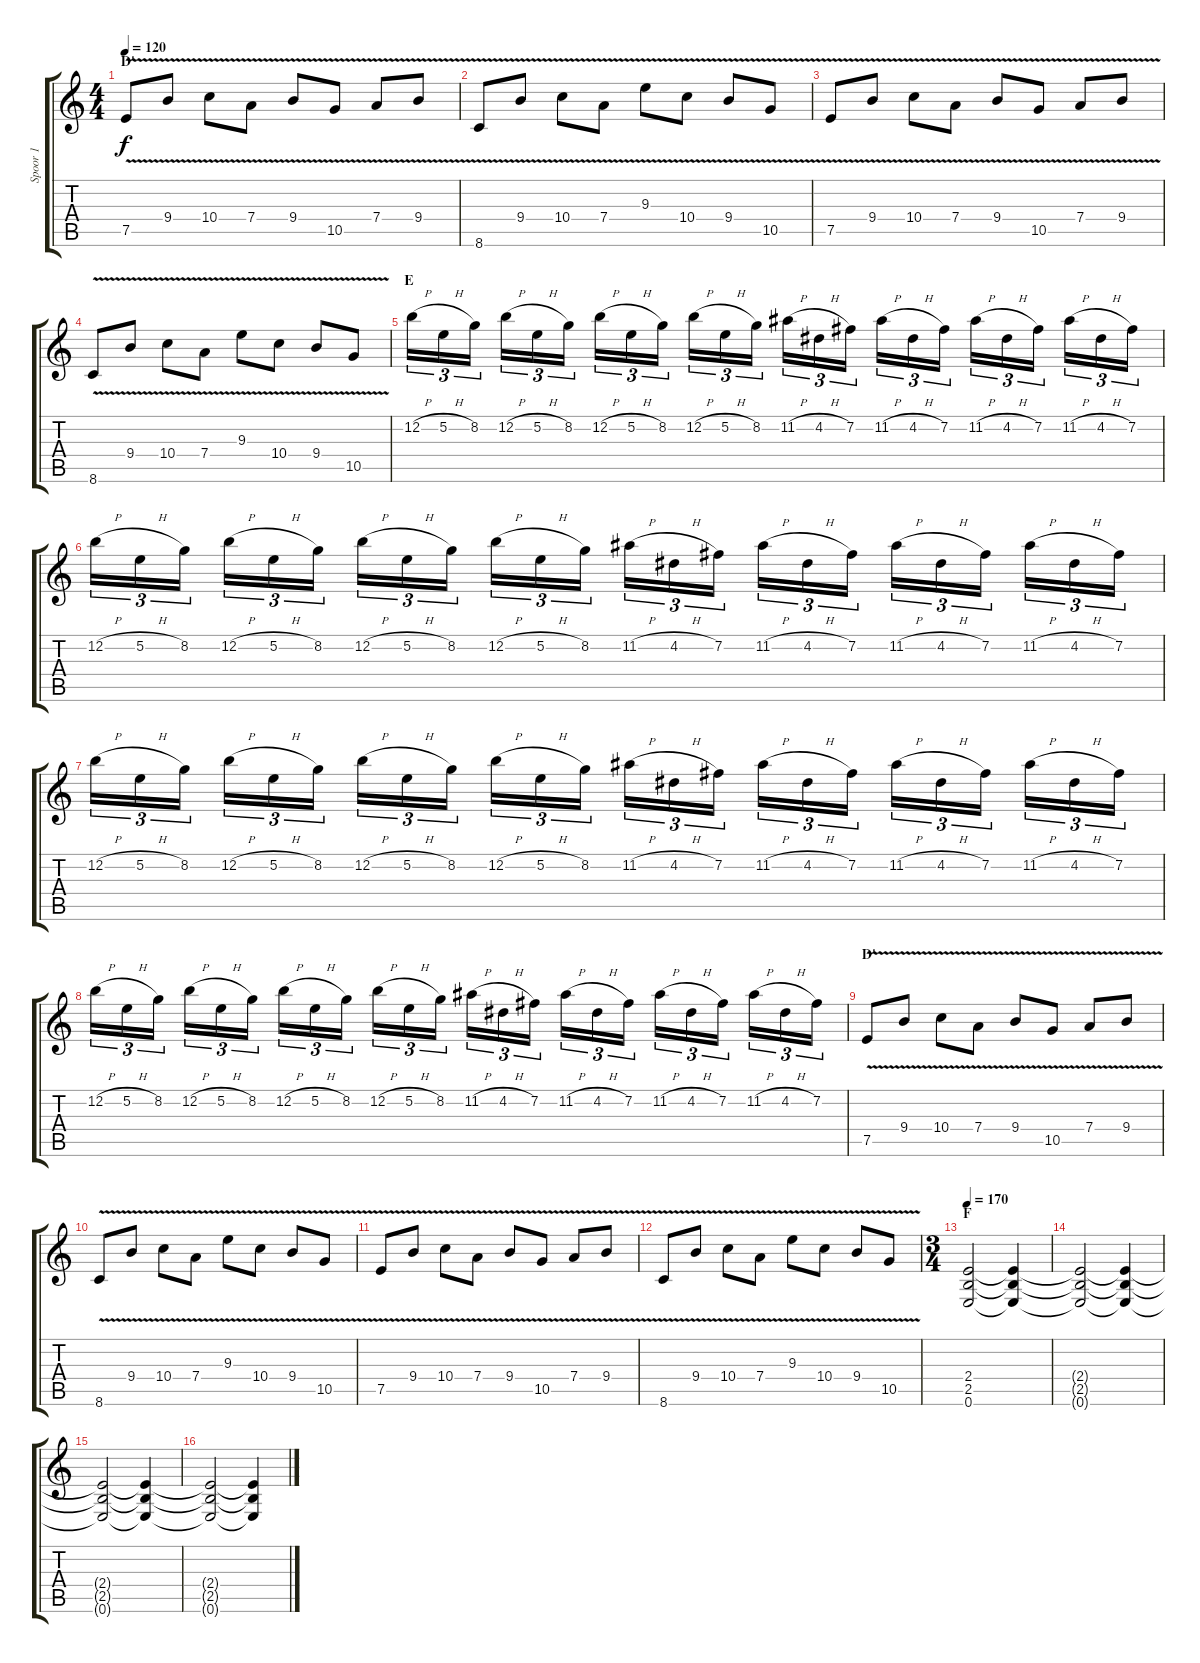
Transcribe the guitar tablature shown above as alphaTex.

\track ("Spoor 1" "Spoor 1") {instrument overdrivenguitar}
\staff {score tabs}
\tuning (E4 B3 G3 D3 A2 E2) {hide}
\ts (4 4)
\section ("" "D'")
\tempo 120
\clef g2
\ks c
7.5{v}.8{dy f} 9.4{v}.8 10.4{v}.8 7.4{v}.8 9.4{v}.8 10.5{v}.8 7.4{v}.8 9.4{v}.8 |
8.6{v}.8 9.4{v}.8 10.4{v}.8 7.4{v}.8 9.3{v}.8 10.4{v}.8 9.4{v}.8 10.5{v}.8 |
7.5{v}.8 9.4{v}.8 10.4{v}.8 7.4{v}.8 9.4{v}.8 10.5{v}.8 7.4{v}.8 9.4{v}.8 |
8.6{v}.8 9.4{v}.8 10.4{v}.8 7.4{v}.8 9.3{v}.8 10.4{v}.8 9.4{v}.8 10.5{v}.8 |
\section ("" "E")
12.2{h}.16{tu (3 2)} 5.2{h}.16{tu (3 2)} 8.2.16{tu (3 2)} 12.2{h}.16{tu (3 2)} 5.2{h}.16{tu (3 2)} 8.2.16{tu (3 2)} 12.2{h}.16{tu (3 2)} 5.2{h}.16{tu (3 2)} 8.2.16{tu (3 2)} 12.2{h}.16{tu (3 2)} 5.2{h}.16{tu (3 2)} 8.2.16{tu (3 2)} 11.2{h}.16{tu (3 2)} 4.2{h}.16{tu (3 2)} 7.2.16{tu (3 2)} 11.2{h}.16{tu (3 2)} 4.2{h}.16{tu (3 2)} 7.2.16{tu (3 2)} 11.2{h}.16{tu (3 2)} 4.2{h}.16{tu (3 2)} 7.2.16{tu (3 2)} 11.2{h}.16{tu (3 2)} 4.2{h}.16{tu (3 2)} 7.2.16{tu (3 2)} |
12.2{h}.16{tu (3 2)} 5.2{h}.16{tu (3 2)} 8.2.16{tu (3 2)} 12.2{h}.16{tu (3 2)} 5.2{h}.16{tu (3 2)} 8.2.16{tu (3 2)} 12.2{h}.16{tu (3 2)} 5.2{h}.16{tu (3 2)} 8.2.16{tu (3 2)} 12.2{h}.16{tu (3 2)} 5.2{h}.16{tu (3 2)} 8.2.16{tu (3 2)} 11.2{h}.16{tu (3 2)} 4.2{h}.16{tu (3 2)} 7.2.16{tu (3 2)} 11.2{h}.16{tu (3 2)} 4.2{h}.16{tu (3 2)} 7.2.16{tu (3 2)} 11.2{h}.16{tu (3 2)} 4.2{h}.16{tu (3 2)} 7.2.16{tu (3 2)} 11.2{h}.16{tu (3 2)} 4.2{h}.16{tu (3 2)} 7.2.16{tu (3 2)} |
12.2{h}.16{tu (3 2)} 5.2{h}.16{tu (3 2)} 8.2.16{tu (3 2)} 12.2{h}.16{tu (3 2)} 5.2{h}.16{tu (3 2)} 8.2.16{tu (3 2)} 12.2{h}.16{tu (3 2)} 5.2{h}.16{tu (3 2)} 8.2.16{tu (3 2)} 12.2{h}.16{tu (3 2)} 5.2{h}.16{tu (3 2)} 8.2.16{tu (3 2)} 11.2{h}.16{tu (3 2)} 4.2{h}.16{tu (3 2)} 7.2.16{tu (3 2)} 11.2{h}.16{tu (3 2)} 4.2{h}.16{tu (3 2)} 7.2.16{tu (3 2)} 11.2{h}.16{tu (3 2)} 4.2{h}.16{tu (3 2)} 7.2.16{tu (3 2)} 11.2{h}.16{tu (3 2)} 4.2{h}.16{tu (3 2)} 7.2.16{tu (3 2)} |
12.2{h}.16{tu (3 2)} 5.2{h}.16{tu (3 2)} 8.2.16{tu (3 2)} 12.2{h}.16{tu (3 2)} 5.2{h}.16{tu (3 2)} 8.2.16{tu (3 2)} 12.2{h}.16{tu (3 2)} 5.2{h}.16{tu (3 2)} 8.2.16{tu (3 2)} 12.2{h}.16{tu (3 2)} 5.2{h}.16{tu (3 2)} 8.2.16{tu (3 2)} 11.2{h}.16{tu (3 2)} 4.2{h}.16{tu (3 2)} 7.2.16{tu (3 2)} 11.2{h}.16{tu (3 2)} 4.2{h}.16{tu (3 2)} 7.2.16{tu (3 2)} 11.2{h}.16{tu (3 2)} 4.2{h}.16{tu (3 2)} 7.2.16{tu (3 2)} 11.2{h}.16{tu (3 2)} 4.2{h}.16{tu (3 2)} 7.2.16{tu (3 2)} |
\section ("" "D'")
7.5{v}.8 9.4{v}.8 10.4{v}.8 7.4{v}.8 9.4{v}.8 10.5{v}.8 7.4{v}.8 9.4{v}.8 |
8.6{v}.8 9.4{v}.8 10.4{v}.8 7.4{v}.8 9.3{v}.8 10.4{v}.8 9.4{v}.8 10.5{v}.8 |
7.5{v}.8 9.4{v}.8 10.4{v}.8 7.4{v}.8 9.4{v}.8 10.5{v}.8 7.4{v}.8 9.4{v}.8 |
8.6{v}.8 9.4{v}.8 10.4{v}.8 7.4{v}.8 9.3{v}.8 10.4{v}.8 9.4{v}.8 10.5{v}.8 |
\ts (3 4)
\section ("" "F")
\tempo 170
(2.4 2.5 0.6).2 (2.4{t} 2.5{t} 0.6{t}).4 |
(2.4{t} 2.5{t} 0.6{t}).2 (2.4{t} 2.5{t} 0.6{t}).4 |
(2.4{t} 2.5{t} 0.6{t}).2 (2.4{t} 2.5{t} 0.6{t}).4 |
(2.4{t} 2.5{t} 0.6{t}).2 (2.4{t} 2.5{t} 0.6{t}).4
